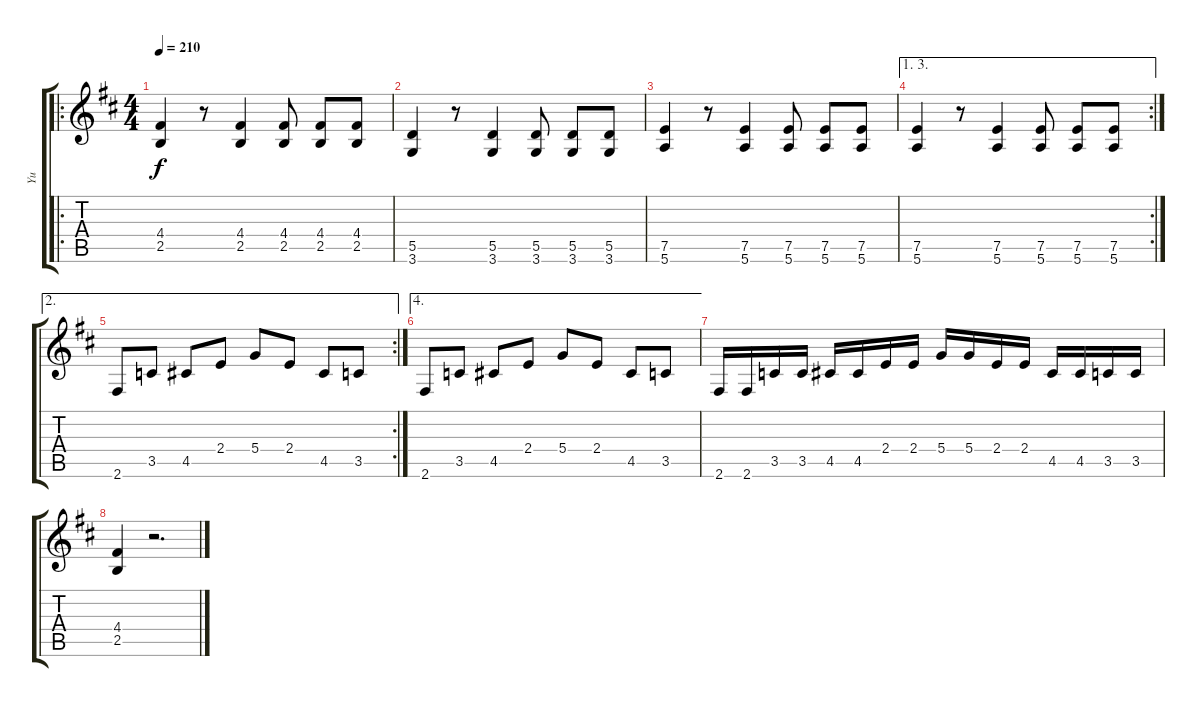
\track ("Yu" "Yu") {instrument overdrivenguitar}
\staff {score tabs}
\tuning (E4 B3 G3 D3 A2 E2) {hide}
\ro
\ts (4 4)
\tempo 210
\clef g2
\ks d
(4.4 2.5).4{dy f} r.8 (4.4 2.5).4 (4.4 2.5).8 (4.4 2.5).8 (4.4 2.5).8 |
(5.5 3.6).4 r.8 (5.5 3.6).4 (5.5 3.6).8 (5.5 3.6).8 (5.5 3.6).8 |
(7.5 5.6).4 r.8 (7.5 5.6).4 (7.5 5.6).8 (7.5 5.6).8 (7.5 5.6).8 |
\ae (1 3)
\rc 2
(7.5 5.6).4 r.8 (7.5 5.6).4 (7.5 5.6).8 (7.5 5.6).8 (7.5 5.6).8 |
\ae 2
\rc 2
2.6.8 3.5.8 4.5.8 2.4.8 5.4.8 2.4.8 4.5.8 3.5.8 |
\ae 4
2.6.8 3.5.8 4.5.8 2.4.8 5.4.8 2.4.8 4.5.8 3.5.8 |
2.6.16 2.6.16 3.5.16 3.5.16 4.5.16 4.5.16 2.4.16 2.4.16 5.4.16 5.4.16 2.4.16 2.4.16 4.5.16 4.5.16 3.5.16 3.5.16 |
(4.4 2.5).4 r.2{d}
